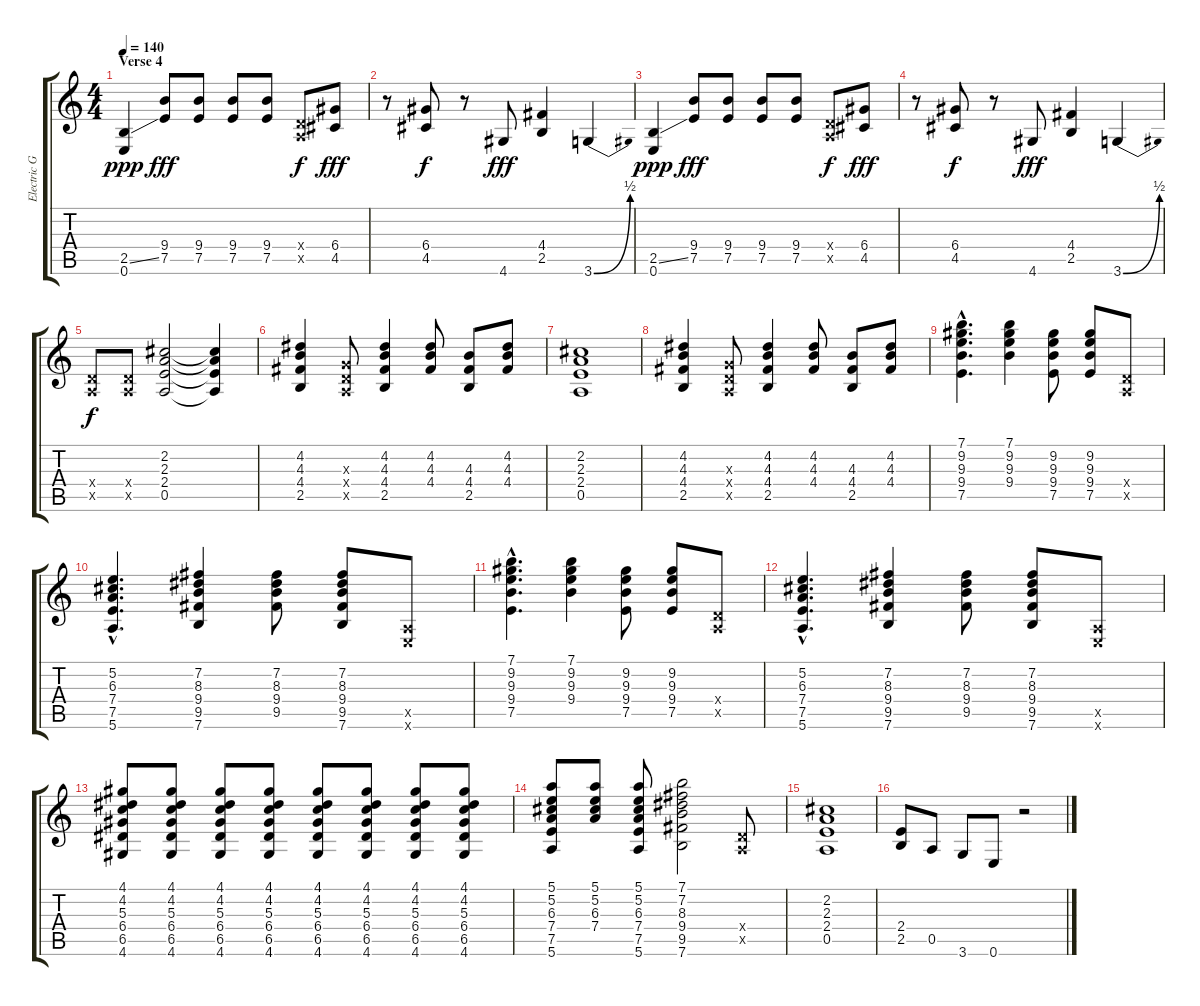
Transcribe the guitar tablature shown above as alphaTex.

\track ("Electric Guitar Left" "Electric G") {instrument distortionguitar}
\staff {score tabs}
\tuning (E4 B3 G3 D3 A2 E2) {hide}
\ts (4 4)
\section ("" "Verse 4")
\tempo 140
\clef g2
\ks c
(2.5{ss} 0.6).4{dy ppp} (9.4 7.5).8{dy fff} (9.4 7.5).8 (9.4 7.5).8 (9.4 7.5).8 (0.4{x} 0.5{x}).8{dy f} (6.4 4.5).8{dy fff} |
r.8 (6.4 4.5).8{dy f} r.8 4.6.8{dy fff} (4.4 2.5).4 3.6{be (bend 0 0 60 2)}.4 |
(2.5{ss} 0.6).4{dy ppp} (9.4 7.5).8{dy fff} (9.4 7.5).8 (9.4 7.5).8 (9.4 7.5).8 (0.4{x} 0.5{x}).8{dy f} (6.4 4.5).8{dy fff} |
r.8 (6.4 4.5).8{dy f} r.8 4.6.8{dy fff} (4.4 2.5).4 3.6{be (bend 0 0 60 2)}.4 |
(0.4{x} 0.5{x}).8{dy f} (0.4{x} 0.5{x}).8 (2.2 2.3 2.4 0.5).2 (2.2{t} 2.3{t} 2.4{t} 0.5{t}).4 |
(4.2 4.3 4.4 2.5).4 (0.3{x} 0.4{x} 0.5{x}).8 (4.2 4.3 4.4 2.5).4 (4.2 4.3 4.4).8 (4.3 4.4 2.5).8 (4.2 4.3 4.4).8 |
(2.2 2.3 2.4 0.5).1 |
(4.2 4.3 4.4 2.5).4 (0.3{x} 0.4{x} 0.5{x}).8 (4.2 4.3 4.4 2.5).4 (4.2 4.3 4.4).8 (4.3 4.4 2.5).8 (4.2 4.3 4.4).8 |
(7.1{hac} 9.2{hac} 9.3{hac} 9.4{hac} 7.5{hac}).4{d} (7.1 9.2 9.3 9.4).4 (9.2 9.3 9.4 7.5).8 (9.2 9.3 9.4 7.5).8 (0.4{x} 0.5{x}).8 |
(5.2{hac} 6.3{hac} 7.4{hac} 7.5{hac} 5.6{hac}).4{d} (7.2 8.3 9.4 9.5 7.6).4 (7.2 8.3 9.4 9.5).8 (7.2 8.3 9.4 9.5 7.6).8 (0.5{x} 0.6{x}).8 |
(7.1{hac} 9.2{hac} 9.3{hac} 9.4{hac} 7.5{hac}).4{d} (7.1 9.2 9.3 9.4).4 (9.2 9.3 9.4 7.5).8 (9.2 9.3 9.4 7.5).8 (0.4{x} 0.5{x}).8 |
(5.2{hac} 6.3{hac} 7.4{hac} 7.5{hac} 5.6{hac}).4{d} (7.2 8.3 9.4 9.5 7.6).4 (7.2 8.3 9.4 9.5).8 (7.2 8.3 9.4 9.5 7.6).8 (0.5{x} 0.6{x}).8 |
(4.1 4.2 5.3 6.4 6.5 4.6).8 (4.1 4.2 5.3 6.4 6.5 4.6).8 (4.1 4.2 5.3 6.4 6.5 4.6).8 (4.1 4.2 5.3 6.4 6.5 4.6).8 (4.1 4.2 5.3 6.4 6.5 4.6).8 (4.1 4.2 5.3 6.4 6.5 4.6).8 (4.1 4.2 5.3 6.4 6.5 4.6).8 (4.1 4.2 5.3 6.4 6.5 4.6).8 |
(5.1 5.2 6.3 7.4 7.5 5.6).8 (5.1 5.2 6.3 7.4).8 (5.1 5.2 6.3 7.4 7.5 5.6).8 (7.1 7.2 8.3 9.4 9.5 7.6).2 (0.4{x} 0.5{x}).8 |
(2.2 2.3 2.4 0.5).1 |
(2.4 2.5).8 0.5.8 3.6.8 0.6.8 r.2
